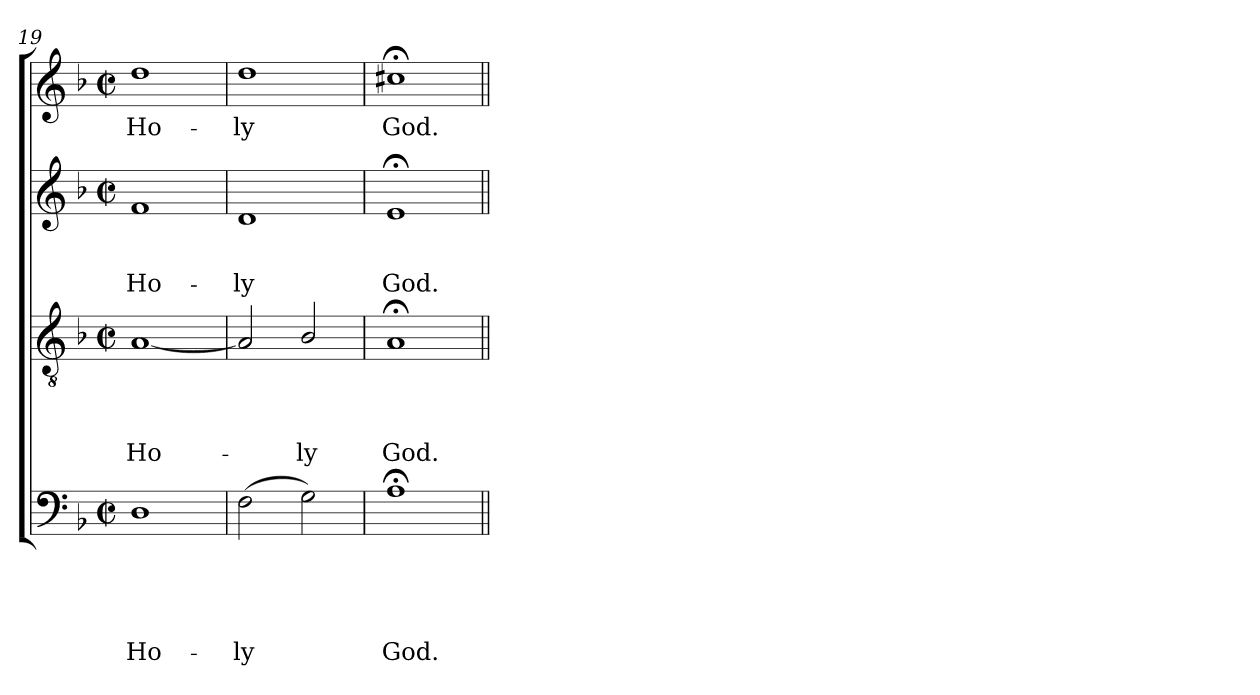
**kern	**text	**text	**text	**text	**text	**kern	**text	**text	**text	**text	**kern	**text	**text	**text	**kern	**text
*part4	*part4	*part4	*part4	*part4	*part4	*part3	*part3	*part3	*part3	*part3	*part2	*part2	*part2	*part2	*part1	*part1
*staff4	*staff4	*staff4	*staff4	*staff4	*staff4	*staff3	*staff3	*staff3	*staff3	*staff3	*staff2	*staff2	*staff2	*staff2	*staff1	*staff1
*clefF4	*	*	*	*	*	*clefGv2	*	*	*	*	*clefG2	*	*	*	*clefG2	*
*k[b-]	*	*	*	*	*	*k[b-]	*	*	*	*	*k[b-]	*	*	*	*k[b-]	*
*F:	*	*	*	*	*	*F:	*	*	*	*	*F:	*	*	*	*F:	*
*M2/2	*	*	*	*	*	*M2/2	*	*	*	*	*M2/2	*	*	*	*M2/2	*
*met(c|)	*	*	*	*	*	*met(c|)	*	*	*	*	*met(c|)	*	*	*	*met(c|)	*
=19	=19	=19	=19	=19	=19	=19	=19	=19	=19	=19	=19	=19	=19	=19	=19	=19
!	!	!	!	!	!LO:LY:b	!	!	!	!	!LO:LY:b	!	!	!	!LO:LY:b	!	!LO:LY:b
1D	.	.	.	.	Ho-	[<1A	.	.	.	Ho-	1f	.	.	Ho-	1dd	Ho-
=20	=20	=20	=20	=20	=20	=20	=20	=20	=20	=20	=20	=20	=20	=20	=20	=20
!	!	!	!	!	!LO:LY:b	!	!	!	!	!	!	!	!	!LO:LY:b	!	!LO:LY:b
(>2F\	.	.	.	.	-ly	2A/]	.	.	.	.	1d	.	.	-ly	1dd	-ly
!	!	!	!	!	!	!	!	!	!	!LO:LY:b	!	!	!	!	!	!
2G\)	.	.	.	.	.	2B-/	.	.	.	-ly	.	.	.	.	.	.
=21	=21	=21	=21	=21	=21	=21	=21	=21	=21	=21	=21	=21	=21	=21	=21	=21
!	!	!	!	!	!LO:LY:b	!	!	!	!	!LO:LY:b	!	!	!	!LO:LY:b	!	!LO:LY:b
1A;<	.	.	.	.	God.	1A;	.	.	.	God.	1e;	.	.	God.	1cc#X;<	God.
=||	=||	=||	=||	=||	=||	=||	=||	=||	=||	=||	=||	=||	=||	=||	=||	=||
*-	*-	*-	*-	*-	*-	*-	*-	*-	*-	*-	*-	*-	*-	*-	*-	*-
